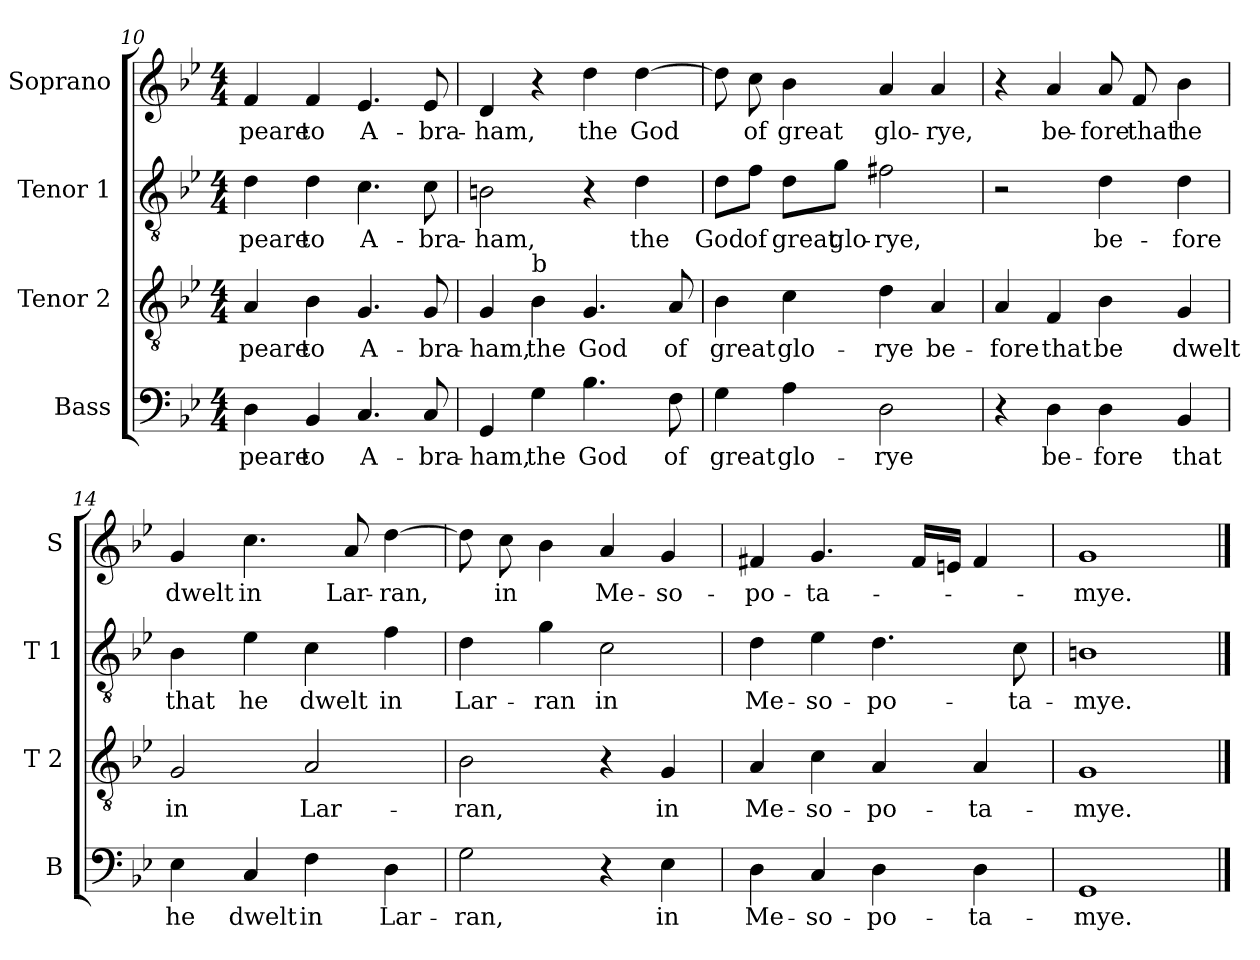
**kern	**text	**kern	**text	**kern	**text	**kern	**text
*part4	*part4	*part3	*part3	*part2	*part2	*part1	*part1
*staff4	*staff4	*staff3	*staff3	*staff2	*staff2	*staff1	*staff1
*I"Bass	*	*I"Tenor 2	*	*I"Tenor 1	*	*I"Soprano	*
*I'B	*	*I'T 2	*	*I'T 1	*	*I'S	*
*clefF4	*	*clefGv2	*	*clefGv2	*	*clefG2	*
*k[b-e-]	*	*k[b-e-]	*	*k[b-e-]	*	*k[b-e-]	*
*B-:	*	*B-:	*	*B-:	*	*B-:	*
*M4/4	*	*M4/4	*	*M4/4	*	*M4/4	*
=10	=10	=10	=10	=10	=10	=10	=10
!	!LO:LY:b	!	!LO:LY:b	!	!LO:LY:b	!	!LO:LY:b
4D\	-peare	4A/	-peare	4d\	-peare	4f/	-peare
!	!LO:LY:b	!	!LO:LY:b	!	!LO:LY:b	!	!LO:LY:b
4BB-/	to	4B-\	to	4d\	to	4f/	to
!	!LO:LY:b	!	!LO:LY:b	!	!LO:LY:b	!	!LO:LY:b
4.C/	A-	4.G/	A-	4.c\	A-	4.e-/	A-
!	!LO:LY:b	!	!LO:LY:b	!	!LO:LY:b	!	!LO:LY:b
8C/	-bra-	8G/	-bra-	8c\	-bra-	8e-/	-bra-
=11	=11	=11	=11	=11	=11	=11	=11
!	!LO:LY:b	!	!LO:LY:b	!	!LO:LY:b	!	!LO:LY:b
4GG/	-ham,	4G/	-ham,	2Bn\	-ham,	4d/	-ham,
!	!	!LO:TX:a:t=b	!	!	!	!	!
!	!LO:LY:b	!	!LO:LY:b	!	!	!	!
4G\	the	4B-\	the	.	.	4r	.
!	!LO:LY:b	!	!LO:LY:b	!	!	!	!LO:LY:b
4.B-\	God	4.G/	God	4r	.	4dd\	the
!	!	!	!	!	!LO:LY:b	!	!LO:LY:b
.	.	.	.	4d\	the	[4dd\	God
!	!LO:LY:b	!	!LO:LY:b	!	!	!	!
8F\	of	8A/	of	.	.	.	.
!!LO:PB:g=z
=12	=12	=12	=12	=12	=12	=12	=12
!	!LO:LY:b	!	!LO:LY:b	!	!LO:LY:b	!	!
4G\	great	4B-\	great	8d\L	God	8dd\]	.
!	!	!	!	!	!LO:LY:b	!	!LO:LY:b
.	.	.	.	8f\J	of	8cc\	of
!	!LO:LY:b	!	!LO:LY:b	!	!LO:LY:b	!	!LO:LY:b
4A\	glo-	4c\	glo-	8d\L	great	4b-\	great
!	!	!	!	!	!LO:LY:b	!	!
.	.	.	.	8g\J	glo-	.	.
!	!LO:LY:b	!	!LO:LY:b	!	!LO:LY:b	!	!LO:LY:b
2D\	-rye	4d\	-rye	2f#X\	-rye,	4a/	glo-
!	!	!	!LO:LY:b	!	!	!	!LO:LY:b
.	.	4A/	be-	.	.	4a/	-rye,
=13	=13	=13	=13	=13	=13	=13	=13
!	!	!	!LO:LY:b	!	!	!	!
4r	.	4A/	-fore	2r	.	4r	.
!	!LO:LY:b	!	!LO:LY:b	!	!	!	!LO:LY:b
4D\	be-	4F/	that	.	.	4a/	be-
!	!LO:LY:b	!	!LO:LY:b	!	!LO:LY:b	!	!LO:LY:b
4D\	-fore	4B-\	be	4d\	be-	8a/	-fore
!	!	!	!	!	!	!	!LO:LY:b
.	.	.	.	.	.	8f/	that
!	!LO:LY:b	!	!LO:LY:b	!	!LO:LY:b	!	!LO:LY:b
4BB-/	that	4G/	dwelt	4d\	-fore	4b-\	he
=14	=14	=14	=14	=14	=14	=14	=14
!	!LO:LY:b	!	!LO:LY:b	!	!LO:LY:b	!	!LO:LY:b
4E-\	he	2G/	in	4B-\	that	4g/	dwelt
!	!LO:LY:b	!	!	!	!LO:LY:b	!	!LO:LY:b
4C/	dwelt	.	.	4e-\	he	4.cc\	in
!	!LO:LY:b	!	!LO:LY:b	!	!LO:LY:b	!	!
4F\	in	2A/	Lar-	4c\	dwelt	.	.
!	!	!	!	!	!	!	!LO:LY:b
.	.	.	.	.	.	8a/	Lar-
!	!LO:LY:b	!	!	!	!LO:LY:b	!	!LO:LY:b
4D\	Lar-	.	.	4f\	in	[4dd\	-ran,
!!LO:LB:g=z
=15	=15	=15	=15	=15	=15	=15	=15
!	!LO:LY:b	!	!LO:LY:b	!	!LO:LY:b	!	!
2G\	-ran,	2B-\	-ran,	4d\	Lar-	8dd\]	.
!	!	!	!	!	!	!	!LO:LY:b
.	.	.	.	.	.	8cc\	in
!	!	!	!	!	!LO:LY:b	!	!
.	.	.	.	4g\	-ran	4b-\	.
!	!	!	!	!	!LO:LY:b	!	!LO:LY:b
4r	.	4r	.	2c\	in	4a/	Me-
!	!LO:LY:b	!	!LO:LY:b	!	!	!	!LO:LY:b
4E-\	in	4G/	in	.	.	4g/	-so-
=16	=16	=16	=16	=16	=16	=16	=16
!	!LO:LY:b	!	!LO:LY:b	!	!LO:LY:b	!	!LO:LY:b
4D\	Me-	4A/	Me-	4d\	Me-	4f#X/	-po-
!	!LO:LY:b	!	!LO:LY:b	!	!LO:LY:b	!	!LO:LY:b
4C/	-so-	4c\	-so-	4e-\	-so-	4.g/	-ta-
!	!LO:LY:b	!	!LO:LY:b	!	!LO:LY:b	!	!
4D\	-po-	4A/	-po-	4.d\	-po-	.	.
.	.	.	.	.	.	16f#/LL	.
.	.	.	.	.	.	16en/JJ	.
!	!LO:LY:b	!	!LO:LY:b	!	!	!	!
4D\	-ta-	4A/	-ta-	.	.	4f#/	.
!	!	!	!	!	!LO:LY:b	!	!
.	.	.	.	8c\	-ta-	.	.
=17	=17	=17	=17	=17	=17	=17	=17
!	!LO:LY:b	!	!LO:LY:b	!	!LO:LY:b	!	!LO:LY:b
1GG	-mye.	1G	-mye.	1Bn	-mye.	1g	-mye.
==	==	==	==	==	==	==	==
*-	*-	*-	*-	*-	*-	*-	*-
